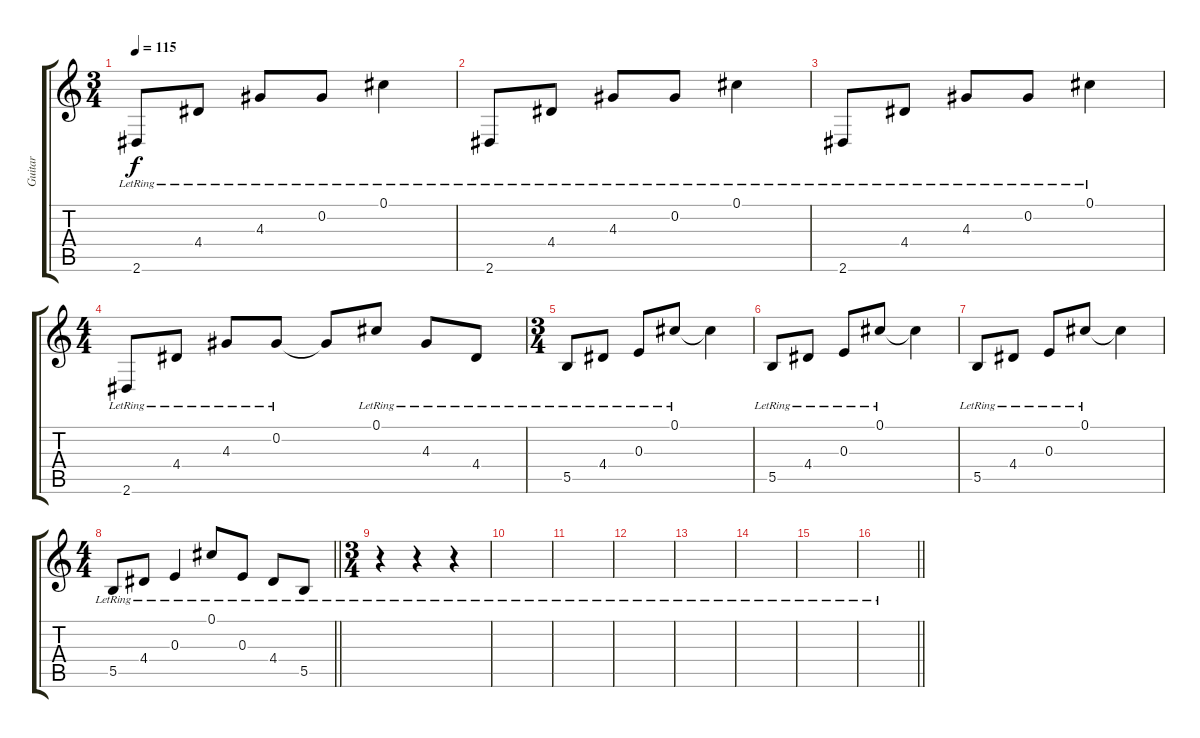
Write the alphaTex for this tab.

\track ("Guitar" "Guitar") {instrument electricguitarclean}
\staff {score tabs}
\tuning (Db4 Ab3 E3 B2 Gb2 Db2) {hide}
\ts (3 4)
\tempo 115
\clef g2
\ks c
2.6{lr}.8{dy f} 4.4{lr}.8 4.3{lr}.8 0.2{lr}.8 0.1{lr}.4 |
2.6{lr}.8 4.4{lr}.8 4.3{lr}.8 0.2{lr}.8 0.1{lr}.4 |
2.6{lr}.8 4.4{lr}.8 4.3{lr}.8 0.2{lr}.8 0.1{lr}.4 |
\ts (4 4)
2.6{lr}.8 4.4{lr}.8 4.3{lr}.8 0.2{lr}.8 0.2{t}.8 0.1{lr}.8 4.3{lr}.8 4.4{lr}.8 |
\ts (3 4)
5.5{lr}.8 4.4{lr}.8 0.3{lr}.8 0.1{lr}.8 0.1{t}.4 |
5.5{lr}.8 4.4{lr}.8 0.3{lr}.8 0.1{lr}.8 0.1{t}.4 |
5.5{lr}.8 4.4{lr}.8 0.3{lr}.8 0.1{lr}.8 0.1{t}.4 |
\ts (4 4)
\barLineRight lightlight
5.5{lr}.8 4.4{lr}.8 0.3{lr}.4 0.1{lr}.8 0.3{lr}.8 4.4{lr}.8 5.5{lr}.8 |
\ts (3 4)
\section ("" "")
r.4 r.4 r.4 |
|
|
|
|
|
|
\barLineRight lightlight
